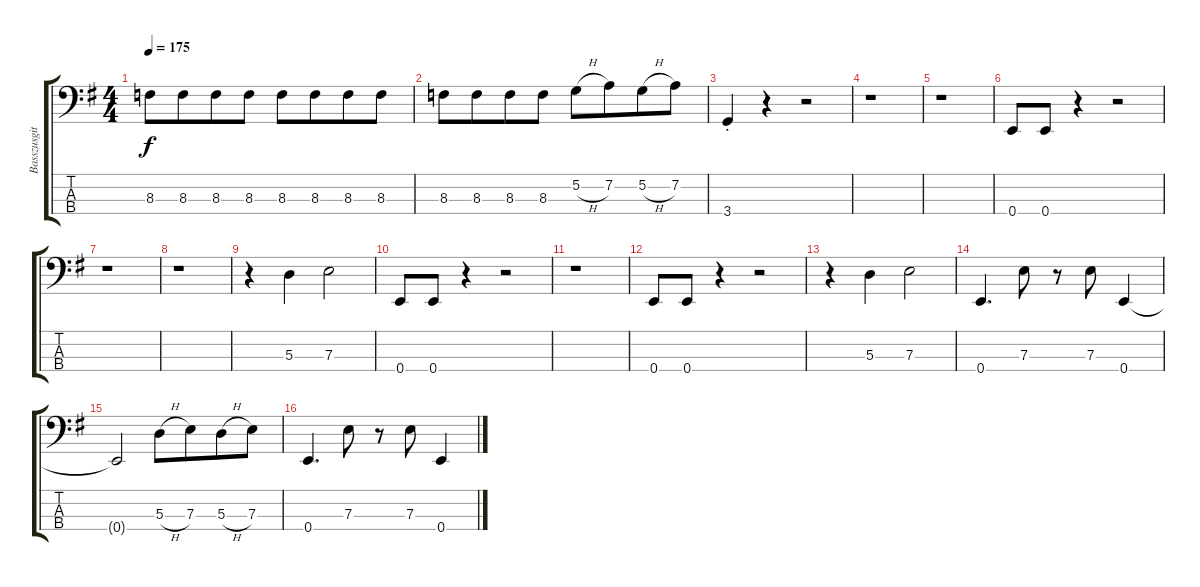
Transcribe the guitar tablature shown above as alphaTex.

\track ("Basszusgitár (Roger Glover)" "Basszusgit") {instrument electricbassfinger}
\staff {score tabs}
\tuning (G2 D2 A1 E1) {hide}
\ts (4 4)
\tempo 175
\clef f4
\ks g
8.3.8{dy f} 8.3.8{beam merge} 8.3.8 8.3.8 8.3.8 8.3.8{beam merge} 8.3.8 8.3.8 |
8.3.8 8.3.8{beam merge} 8.3.8 8.3.8 5.2{h}.8 7.2.8{beam merge} 5.2{h}.8 7.2.8 |
3.4{st}.4 r.4 r.2 |
r.1 |
r.1 |
0.4.8 0.4.8 r.4 r.2 |
r.1 |
r.1 |
r.4 5.3.4 7.3.2 |
0.4.8 0.4.8 r.4 r.2 |
r.1 |
0.4.8 0.4.8 r.4 r.2 |
r.4 5.3.4 7.3.2 |
0.4.4{d} 7.3.8 r.8 7.3.8 0.4.4 |
0.4{t}.2 5.3{h}.8 7.3.8{beam merge} 5.3{h}.8 7.3.8 |
0.4.4{d} 7.3.8 r.8 7.3.8 0.4.4
